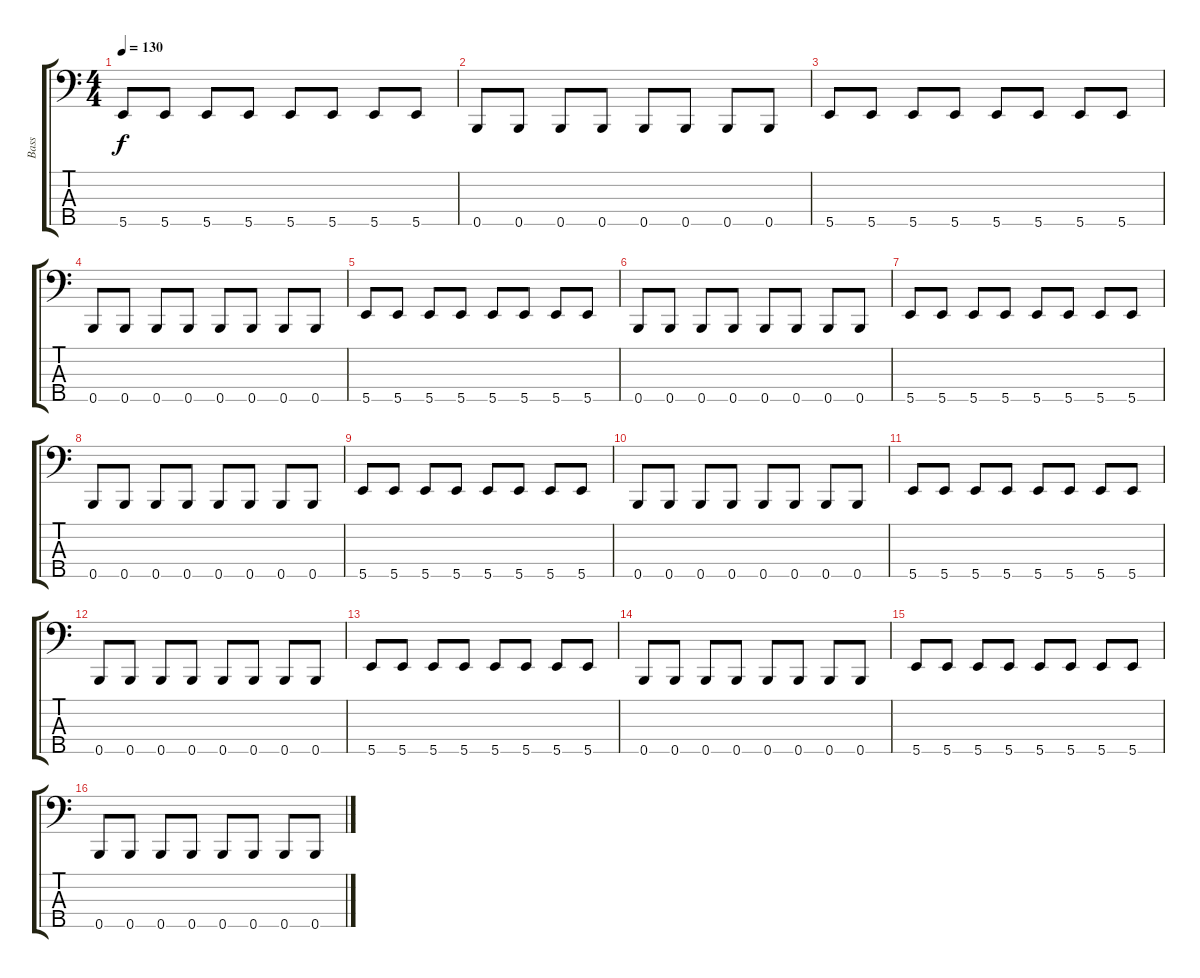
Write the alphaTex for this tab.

\track ("Bass" "Bass") {instrument electricbasspick}
\staff {score tabs}
\tuning (G2 D2 A1 E1 B0) {hide}
\ts (4 4)
\tempo 130
\clef f4
\ks c
5.5.8{dy f} 5.5.8 5.5.8 5.5.8 5.5.8 5.5.8 5.5.8 5.5.8 |
0.5.8 0.5.8 0.5.8 0.5.8 0.5.8 0.5.8 0.5.8 0.5.8 |
5.5.8 5.5.8 5.5.8 5.5.8 5.5.8 5.5.8 5.5.8 5.5.8 |
\section ("" "")
0.5.8 0.5.8 0.5.8 0.5.8 0.5.8 0.5.8 0.5.8 0.5.8 |
5.5.8 5.5.8 5.5.8 5.5.8 5.5.8 5.5.8 5.5.8 5.5.8 |
0.5.8 0.5.8 0.5.8 0.5.8 0.5.8 0.5.8 0.5.8 0.5.8 |
5.5.8 5.5.8 5.5.8 5.5.8 5.5.8 5.5.8 5.5.8 5.5.8 |
\section ("" "")
0.5.8 0.5.8 0.5.8 0.5.8 0.5.8 0.5.8 0.5.8 0.5.8 |
5.5.8 5.5.8 5.5.8 5.5.8 5.5.8 5.5.8 5.5.8 5.5.8 |
0.5.8 0.5.8 0.5.8 0.5.8 0.5.8 0.5.8 0.5.8 0.5.8 |
5.5.8 5.5.8 5.5.8 5.5.8 5.5.8 5.5.8 5.5.8 5.5.8 |
0.5.8 0.5.8 0.5.8 0.5.8 0.5.8 0.5.8 0.5.8 0.5.8 |
5.5.8 5.5.8 5.5.8 5.5.8 5.5.8 5.5.8 5.5.8 5.5.8 |
\section ("" "")
0.5.8 0.5.8 0.5.8 0.5.8 0.5.8 0.5.8 0.5.8 0.5.8 |
5.5.8 5.5.8 5.5.8 5.5.8 5.5.8 5.5.8 5.5.8 5.5.8 |
0.5.8 0.5.8 0.5.8 0.5.8 0.5.8 0.5.8 0.5.8 0.5.8
